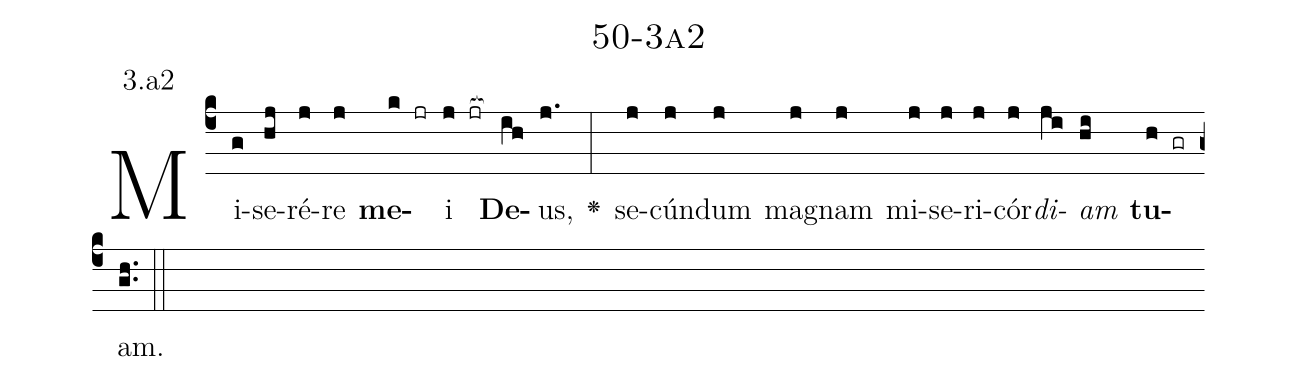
name: 50-3a2;
annotation: 3.a2;
%%
(c4)Mi(g)se(hj)ré(j)re(j) <b>me</b>(k jr)i(j jr[ocb:1{]) <b>De</b>(ih[ocb:0}])us,(j.) <v>\greheightstar</v>(:) se(j)cún(j)dum(j) ma(j)gnam(j) mi(j)se(j)ri(j)cór(j)<i>di</i>(ji)<i>am</i>(hi) <b>tu</b>(h gr)am.(gh..) (::)


%E(j) u(j) o(ji) u(hi) a(h) e.(gh..) (::)
